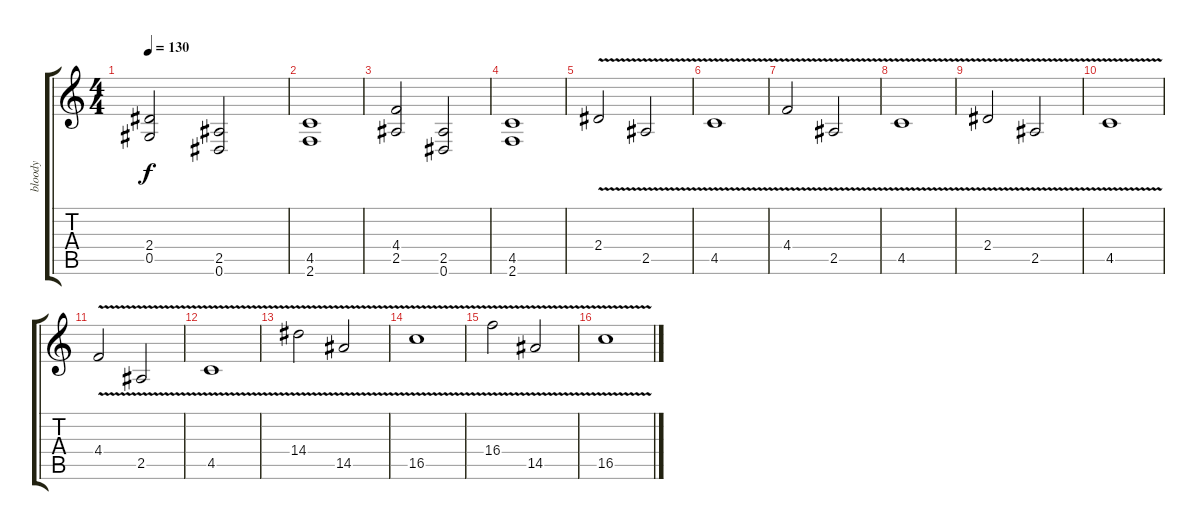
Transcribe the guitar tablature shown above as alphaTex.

\track ("bloody" "bloody") {instrument distortionguitar}
\staff {score tabs}
\tuning (Eb4 Bb3 Gb3 Db3 Ab2 Eb2) {hide}
\ts (4 4)
\tempo 130
\clef g2
\ks c
(2.4 0.5).2{dy f} (2.5 0.6).2 |
(4.5 2.6).1 |
(4.4 2.5).2 (2.5 0.6).2 |
(4.5 2.6).1 |
2.4{v}.2 2.5{v}.2 |
4.5{v}.1 |
4.4{v}.2 2.5{v}.2 |
4.5{v}.1 |
2.4{v}.2 2.5{v}.2 |
4.5{v}.1 |
4.4{v}.2 2.5{v}.2 |
4.5{v}.1 |
14.4{v}.2 14.5{v}.2 |
16.5{v}.1 |
16.4{v}.2 14.5{v}.2 |
16.5{v}.1
